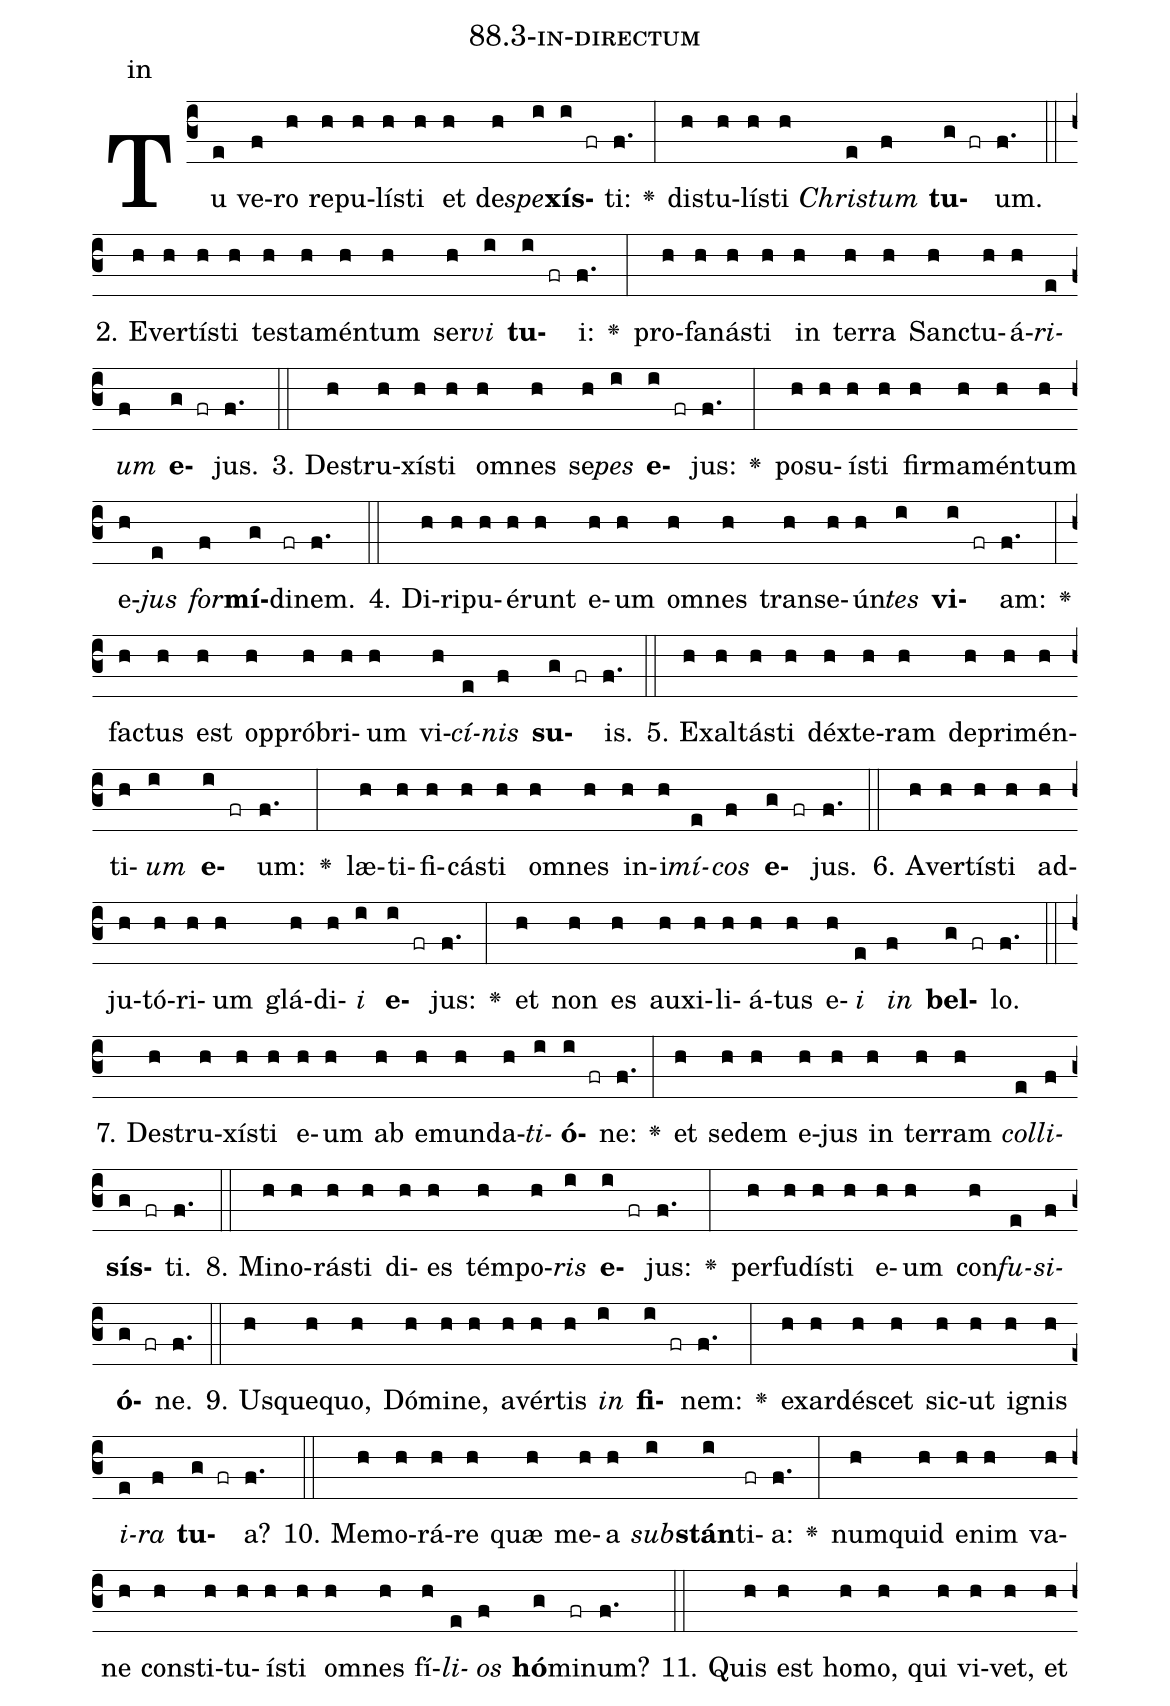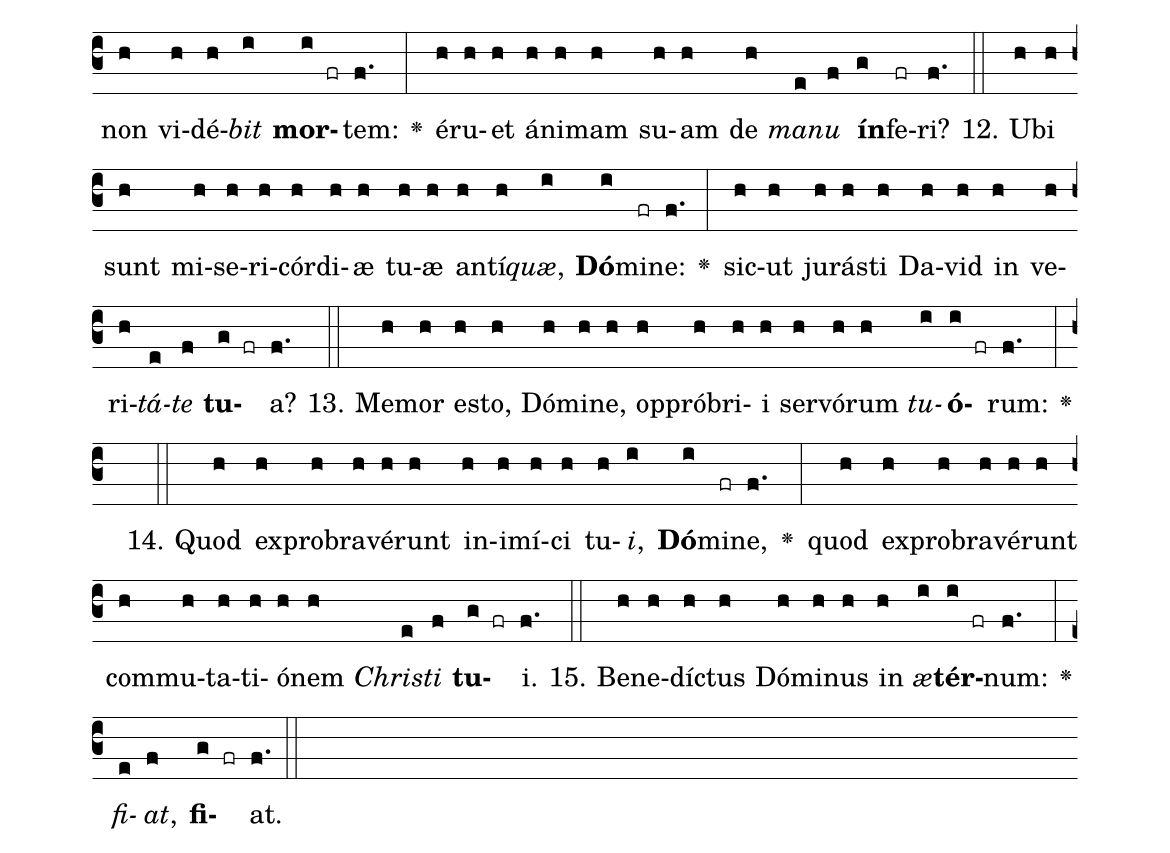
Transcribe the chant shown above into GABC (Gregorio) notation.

name: 88.3-in-directum;
annotation: in;
%%
(c3)Tu(e) ve(f)ro(h) re(h)pu(h)lís(h)ti(h) et(h) de(h)<i>spe</i>(i)<b>xís</b>(i fr)ti:(f.) <v>\greheightstar</v>(:) dis(h)tu(h)lís(h)ti(h) <i>Chris</i>(e)<i>tum</i>(f) <b>tu</b>(g fr)um.(f.) (::)
2. E(h)ver(h)tís(h)ti(h) tes(h)ta(h)mén(h)tum(h) ser(h)<i>vi</i>(i) <b>tu</b>(i fr)i:(f.) <v>\greheightstar</v>(:) pro(h)fa(h)nás(h)ti(h) in(h) ter(h)ra(h) Sanc(h)tu(h)á(h)<i>ri</i>(e)<i>um</i>(f) <b>e</b>(g fr)jus.(f.) (::)
3. De(h)stru(h)xís(h)ti(h) om(h)nes(h) se(h)<i>pes</i>(i) <b>e</b>(i fr)jus:(f.) <v>\greheightstar</v>(:) po(h)su(h)ís(h)ti(h) fir(h)ma(h)mén(h)tum(h) e(h)<i>jus</i>(e) <i>for</i>(f)<b>mí</b>(g)di(fr)nem.(f.) (::)
4. Di(h)ri(h)pu(h)é(h)runt(h) e(h)um(h) om(h)nes(h) trans(h)e(h)ún(h)<i>tes</i>(i) <b>vi</b>(i fr)am:(f.) <v>\greheightstar</v>(:) fac(h)tus(h) est(h) op(h)pró(h)bri(h)um(h) vi(h)<i>cí</i>(e)<i>nis</i>(f) <b>su</b>(g fr)is.(f.) (::)
5. Ex(h)al(h)tás(h)ti(h) déx(h)te(h)ram(h) de(h)pri(h)mén(h)ti(h)<i>um</i>(i) <b>e</b>(i fr)um:(f.) <v>\greheightstar</v>(:) læ(h)ti(h)fi(h)cás(h)ti(h) om(h)nes(h) in(h)i(h)<i>mí</i>(e)<i>cos</i>(f) <b>e</b>(g fr)jus.(f.) (::)
6. A(h)ver(h)tís(h)ti(h) ad(h)ju(h)tó(h)ri(h)um(h) glá(h)di(h)<i>i</i>(i) <b>e</b>(i fr)jus:(f.) <v>\greheightstar</v>(:) et(h) non(h) es(h) au(h)xi(h)li(h)á(h)tus(h) e(h)<i>i</i>(e) <i>in</i>(f) <b>bel</b>(g fr)lo.(f.) (::)
7. De(h)stru(h)xís(h)ti(h) e(h)um(h) ab(h) e(h)mun(h)da(h)<i>ti</i>(i)<b>ó</b>(i fr)ne:(f.) <v>\greheightstar</v>(:) et(h) se(h)dem(h) e(h)jus(h) in(h) ter(h)ram(h) <i>col</i>(e)<i>li</i>(f)<b>sís</b>(g fr)ti.(f.) (::)
8. Mi(h)no(h)rás(h)ti(h) di(h)es(h) tém(h)po(h)<i>ris</i>(i) <b>e</b>(i fr)jus:(f.) <v>\greheightstar</v>(:) per(h)fu(h)dís(h)ti(h) e(h)um(h) con(h)<i>fu</i>(e)<i>si</i>(f)<b>ó</b>(g fr)ne.(f.) (::)
9. Us(h)que(h)quo,(h) Dó(h)mi(h)ne,(h) a(h)vér(h)tis(h) <i>in</i>(i) <b>fi</b>(i fr)nem:(f.) <v>\greheightstar</v>(:) ex(h)ar(h)dé(h)scet(h) sic(h)ut(h) i(h)gnis(h) <i>i</i>(e)<i>ra</i>(f) <b>tu</b>(g fr)a?(f.) (::)
10. Me(h)mo(h)rá(h)re(h) quæ(h) me(h)a(h) <i>sub</i>(i)<b>stán</b>(i)ti(fr)a:(f.) <v>\greheightstar</v>(:) num(h)quid(h) e(h)nim(h) va(h)ne(h) con(h)sti(h)tu(h)ís(h)ti(h) om(h)nes(h) fí(h)<i>li</i>(e)<i>os</i>(f) <b>hó</b>(g)mi(fr)num?(f.) (::)
11. Quis(h) est(h) ho(h)mo,(h) qui(h) vi(h)vet,(h) et(h) non(h) vi(h)dé(h)<i>bit</i>(i) <b>mor</b>(i fr)tem:(f.) <v>\greheightstar</v>(:) é(h)ru(h)et(h) á(h)ni(h)mam(h) su(h)am(h) de(h) <i>ma</i>(e)<i>nu</i>(f) <b>ín</b>(g)fe(fr)ri?(f.) (::)
12. U(h)bi(h) sunt(h) mi(h)se(h)ri(h)cór(h)di(h)æ(h) tu(h)æ(h) an(h)tí(h)<i>quæ</i>,(i) <b>Dó</b>(i)mi(fr)ne:(f.) <v>\greheightstar</v>(:) sic(h)ut(h) ju(h)rás(h)ti(h) Da(h)vid(h) in(h) ve(h)ri(h)<i>tá</i>(e)<i>te</i>(f) <b>tu</b>(g fr)a?(f.) (::)
13. Me(h)mor(h) es(h)to,(h) Dó(h)mi(h)ne,(h) op(h)pró(h)bri(h)i(h) ser(h)vó(h)rum(h) <i>tu</i>(i)<b>ó</b>(i fr)rum:(f.) <v>\greheightstar</v>(:)  (::)
14. Quod(h) ex(h)pro(h)bra(h)vé(h)runt(h) in(h)i(h)mí(h)ci(h) tu(h)<i>i</i>,(i) <b>Dó</b>(i)mi(fr)ne,(f.) <v>\greheightstar</v>(:) quod(h) ex(h)pro(h)bra(h)vé(h)runt(h) com(h)mu(h)ta(h)ti(h)ó(h)nem(h) <i>Chris</i>(e)<i>ti</i>(f) <b>tu</b>(g fr)i.(f.) (::)
15. Be(h)ne(h)díc(h)tus(h) Dó(h)mi(h)nus(h) in(h) <i>æ</i>(i)<b>tér</b>(i fr)num:(f.) <v>\greheightstar</v>(:) <i>fi</i>(e)<i>at</i>,(f) <b>fi</b>(g fr)at.(f.) (::)
